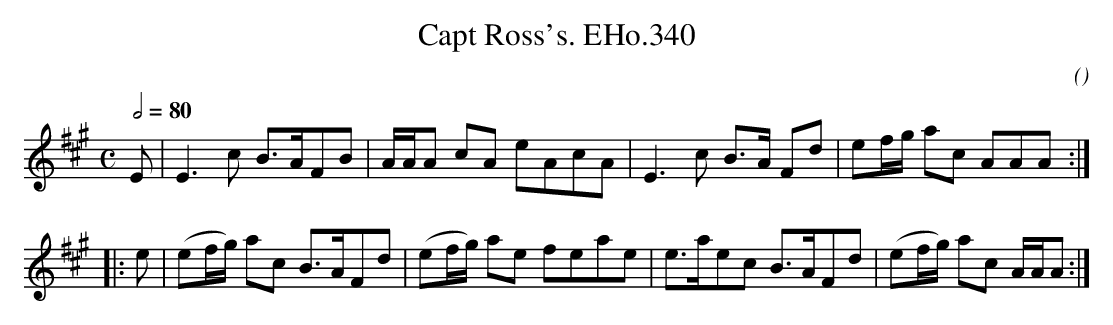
X:1
T:Capt Ross's. EHo.340
M:C
L:1/8
Q:1/2=80
C:
O:
K:A
E | E3c B>AFB | A/A/A cA eAcA | E3c B>A Fd | ef/g/ ac AAA :|
|: e | (ef/g/) ac B>AFd | (ef/g/) ae feae | e>aec trillB>AFd | (ef/g/) ac A/A/A :|
